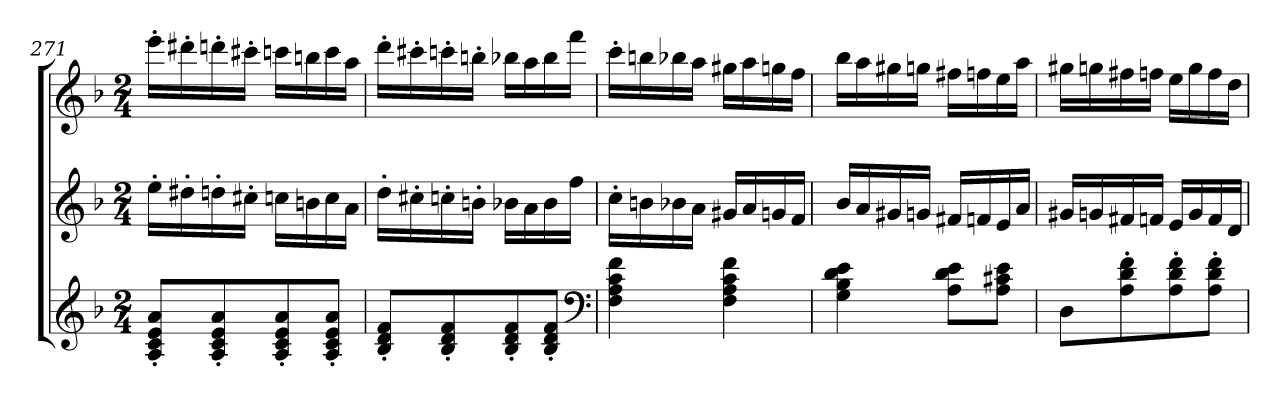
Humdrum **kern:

**kern	**kern	**kern
*part3	*part2	*part1
*staff3	*staff2	*staff1
*clefG2	*clefG2	*clefG2
*k[b-]	*k[b-]	*k[b-]
*M2/4	*M2/4	*M2/4
=271	=271	=271
8a'> 8e'> 8c'> 8A'>L	16ee'>LL	16eee'>LL
.	16dd#X'>	16ddd#X'>
8a'> 8e'> 8c'> 8A'>	16ddn'>	16dddn'>
.	16cc#X'>JJ	16ccc#X'>JJ
8a'> 8e'> 8c'> 8A'>	16ccnLL	16cccnLL
.	16bn	16bbn
8a'> 8e'> 8c'> 8A'>J	16cc	16ccc
.	16aJJ	16aaJJ
=272	=272	=272
8f'> 8d'> 8B-'>L	16dd'>LL	16ddd'>LL
.	16cc#X'>	16ccc#X'>
8f'> 8d'> 8B-'>	16ccn'>	16cccn'>
.	16bn'>JJ	16bbn'>JJ
8f'> 8d'> 8B-'>	16b-XLL	16bb-XLL
.	16a	16aa
8f'> 8d'> 8B-'>J	16b-	16bb-
.	16ffJJ	16fffJJ
*clefF4	*	*
=273	=273	=273
4f 4c 4A 4F	16cc'>LL	16ccc'>LL
.	16bn	16bbn
.	16b-X	16bb-X
.	16aJJ	16aaJJ
4f 4c 4A 4F	16g#XLL	16gg#XLL
.	16a	16aa
.	16gn	16ggn
.	16fJJ	16ffJJ
=274	=274	=274
4e 4d 4B- 4G	16b-LL	16bb-LL
.	16a	16aa
.	16g#X	16gg#X
.	16gnJJ	16ggnJJ
8e 8d 8AL	16f#XLL	16ff#XLL
.	16fn	16ffn
8e 8c#X 8AJ	16e	16ee
.	16aJJ	16aaJJ
=275	=275	=275
8DL	16g#XLL	16gg#XLL
.	16gn	16ggn
8f'> 8d'> 8A'>	16f#X	16ff#X
.	16fnJJ	16ffnJJ
8f'> 8d'> 8A'>	16eLL	16eeLL
.	16g	16gg
8f'> 8d'> 8A'>J	16f	16ff
.	16dJJ	16ddJJ
=	=	=
*-	*-	*-
